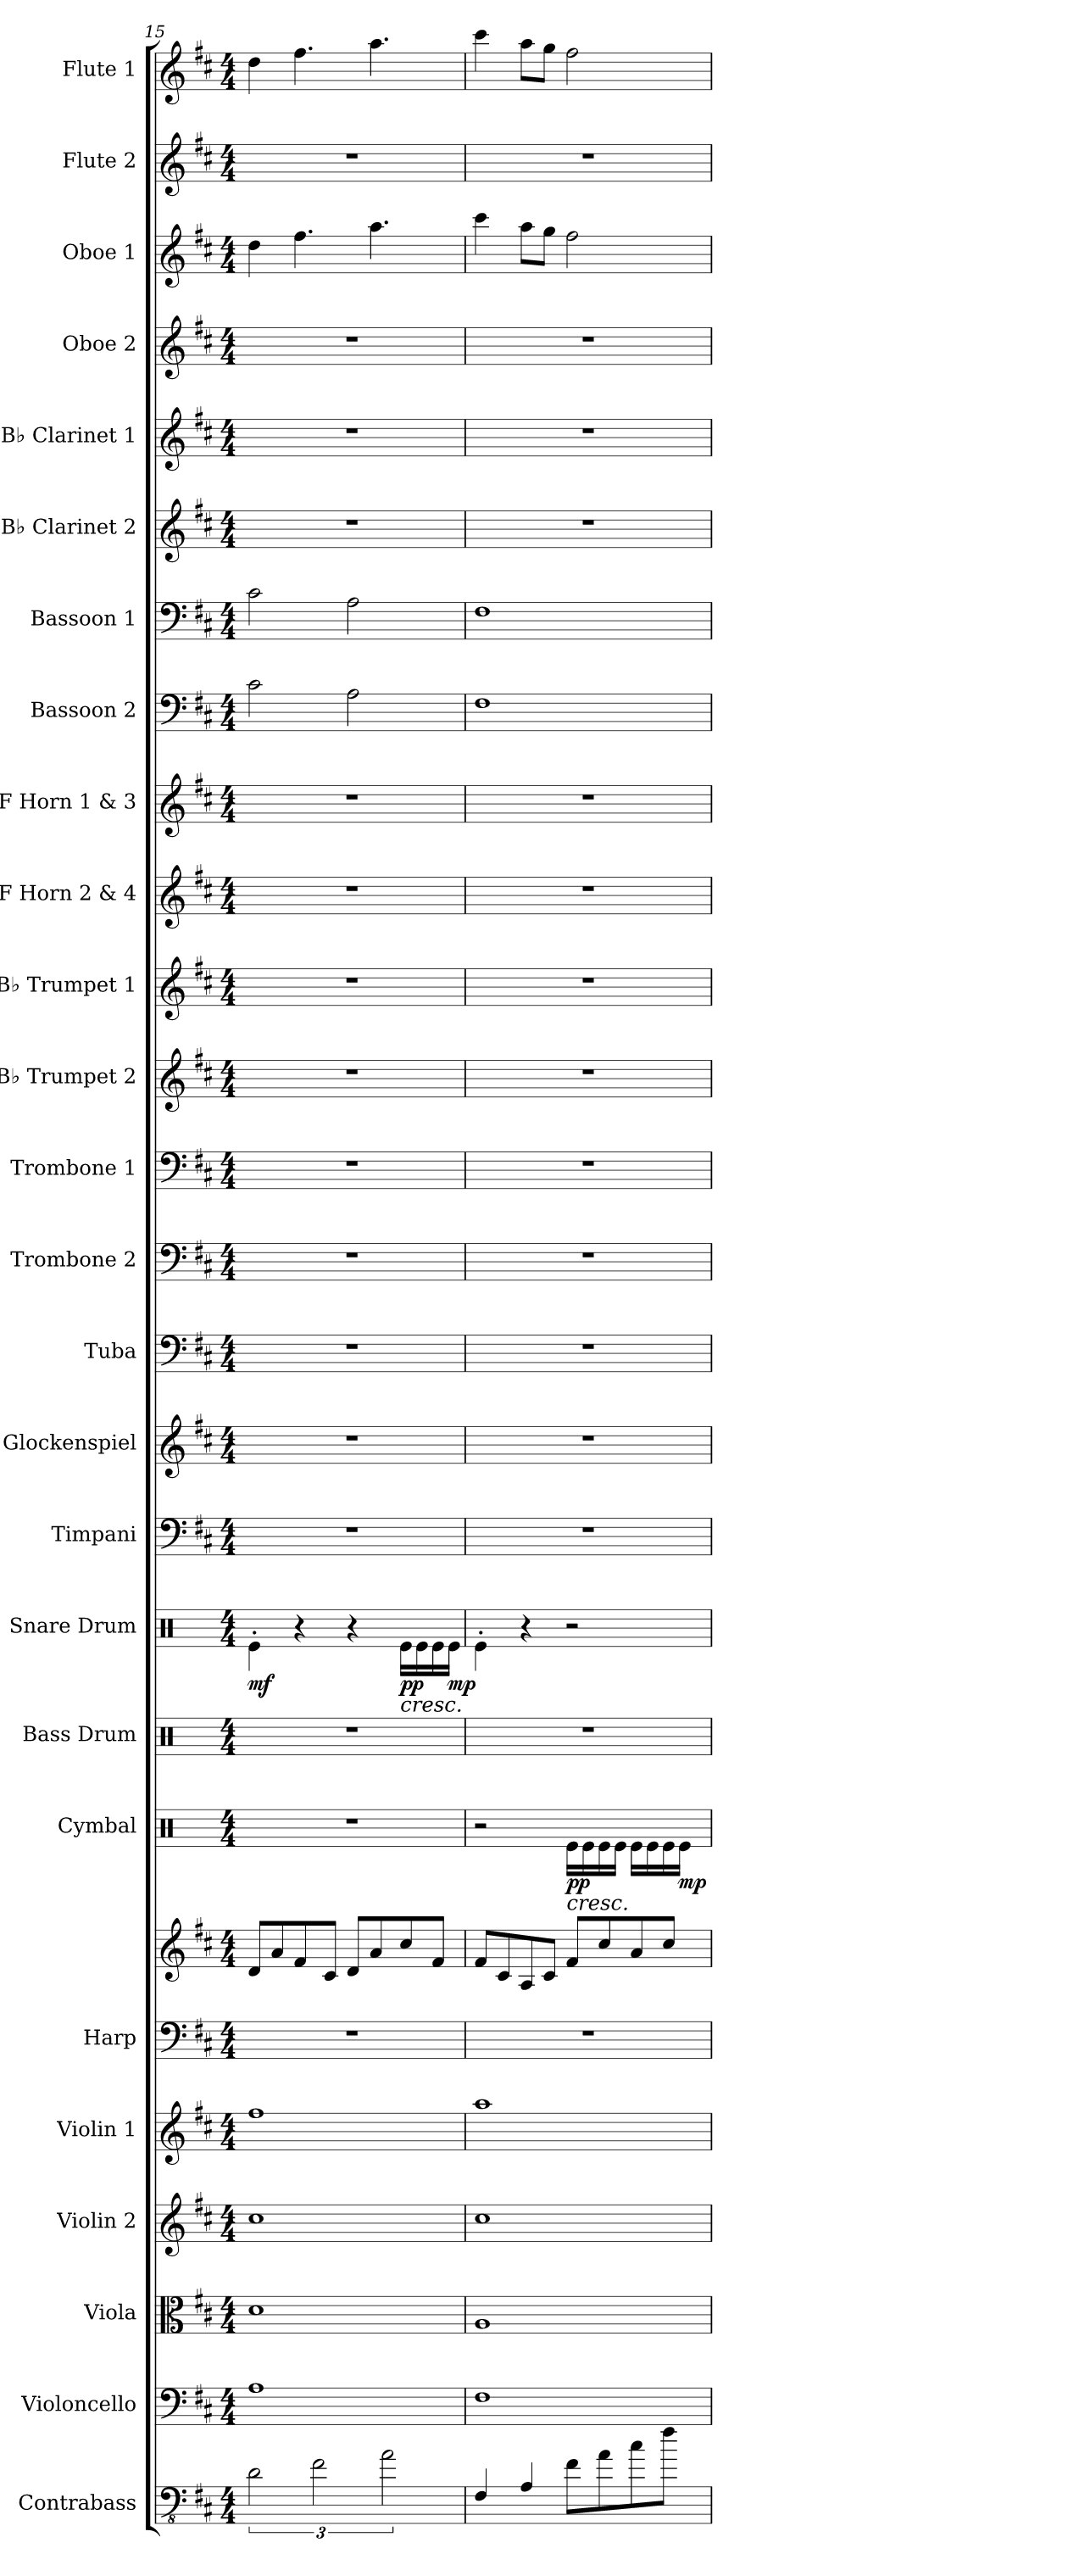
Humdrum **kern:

**kern	**kern	**kern	**kern	**kern	**kern	**kern	**kern	**dynam	**kern	**kern	**dynam	**kern	**kern	**kern	**kern	**kern	**kern	**kern	**kern	**kern	**kern	**kern	**kern	**kern	**kern	**kern	**kern	**kern
*part26	*part25	*part24	*part23	*part22	*part21	*part21	*part20	*part20	*part19	*part18	*part18	*part17	*part16	*part15	*part14	*part13	*part12	*part11	*part10	*part9	*part8	*part7	*part6	*part5	*part4	*part3	*part2	*part1
*staff27	*staff26	*staff25	*staff24	*staff23	*staff22	*staff21	*staff20	*staff20	*staff19	*staff18	*staff18	*staff17	*staff16	*staff15	*staff14	*staff13	*staff12	*staff11	*staff10	*staff9	*staff8	*staff7	*staff6	*staff5	*staff4	*staff3	*staff2	*staff1
*I"Contrabass	*I"Violoncello	*I"Viola	*I"Violin 2	*I"Violin 1	*I"Harp	*	*I"Cymbal	*	*I"Bass Drum	*I"Snare Drum	*	*I"Timpani	*I"Glockenspiel	*I"Tuba	*I"Trombone 2	*I"Trombone 1	*I"B♭ Trumpet 2	*I"B♭ Trumpet 1	*I"F Horn 2 &amp; 4	*I"F Horn 1 &amp; 3	*I"Bassoon 2	*I"Bassoon 1	*I"B♭ Clarinet 2	*I"B♭ Clarinet 1	*I"Oboe 2	*I"Oboe 1	*I"Flute 2	*I"Flute 1
*I'Cb.	*I'Vc.	*I'Vla.	*I'Vln. 2	*I'Vln. 1	*I'Hrp.	*	*I'Cym.	*	*I'B. Dr.	*I'Sn. Dr.	*	*I'Timp.	*I'Glk.	*I'Tba.	*I'Tbn. 2	*I'Tbn. 1	*I'B♭ Tpt. 2	*I'B♭ Tpt. 1	*I'F Hn. 2 4	*I'F Hn. 1 3	*I'Bsn. 2	*I'Bsn. 1	*I'B♭ Cl. 2	*I'B♭ Cl. 1	*I'Ob. 2	*I'Ob. 1	*I'Fl. 2	*I'Fl. 1
*clefFv4	*clefF4	*clefC3	*clefG2	*clefG2	*clefF4	*clefG2	*clefX	*	*clefX	*clefX	*	*clefF4	*clefG2	*clefF4	*clefF4	*clefF4	*clefG2	*clefG2	*clefG2	*clefG2	*clefF4	*clefF4	*clefG2	*clefG2	*clefG2	*clefG2	*clefG2	*clefG2
*ITrd7c12	*	*	*	*	*	*	*	*	*	*	*	*	*ITrd-14c-24	*	*	*	*ITrd1c2	*ITrd1c2	*ITrd4c7	*ITrd4c7	*	*	*ITrd1c2	*ITrd1c2	*	*	*	*
*k[f#c#]	*k[f#c#]	*k[f#c#]	*k[f#c#]	*k[f#c#]	*k[f#c#]	*k[f#c#]	*k[]	*	*k[]	*k[]	*	*k[f#c#]	*k[f#c#]	*k[f#c#]	*k[f#c#]	*k[f#c#]	*k[]	*k[]	*k[f#]	*k[f#]	*k[f#c#]	*k[f#c#]	*k[]	*k[]	*k[f#c#]	*k[f#c#]	*k[f#c#]	*k[f#c#]
*M4/4	*M4/4	*M4/4	*M4/4	*M4/4	*M4/4	*M4/4	*M4/4	*	*M4/4	*M4/4	*	*M4/4	*M4/4	*M4/4	*M4/4	*M4/4	*M4/4	*M4/4	*M4/4	*M4/4	*M4/4	*M4/4	*M4/4	*M4/4	*M4/4	*M4/4	*M4/4	*M4/4
=15	=15	=15	=15	=15	=15	=15	=15	=15	=15	=15	=15	=15	=15	=15	=15	=15	=15	=15	=15	=15	=15	=15	=15	=15	=15	=15	=15	=15
!	!	!	!	!	!	!	!	!	!	!	!LO:DY:b	!	!	!	!	!	!	!	!	!	!	!	!	!	!	!	!	!
3DD\	1A	1d	1cc#	1ff#	1r	8d/L	1r	.	1r	4Re'\	mf	1r	1r	1r	1r	1r	1r	1r	1r	1r	2c#\	2c#\	1r	1r	1r	4dd\	1r	4dd\
.	.	.	.	.	.	8a/	.	.	.	.	.	.	.	.	.	.	.	.	.	.	.	.	.	.	.	.	.	.
.	.	.	.	.	.	8f#/	.	.	.	4r	.	.	.	.	.	.	.	.	.	.	.	.	.	.	.	4.ff#\	.	4.ff#\
3FF#\	.	.	.	.	.	.	.	.	.	.	.	.	.	.	.	.	.	.	.	.	.	.	.	.	.	.	.	.
.	.	.	.	.	.	8c#/J	.	.	.	.	.	.	.	.	.	.	.	.	.	.	.	.	.	.	.	.	.	.
.	.	.	.	.	.	8d/L	.	.	.	4r	.	.	.	.	.	.	.	.	.	.	2A\	2A\	.	.	.	.	.	.
.	.	.	.	.	.	8a/	.	.	.	.	.	.	.	.	.	.	.	.	.	.	.	.	.	.	.	4.aa\	.	4.aa\
3AA\	.	.	.	.	.	.	.	.	.	.	.	.	.	.	.	.	.	.	.	.	.	.	.	.	.	.	.	.
!	!	!	!	!	!	!	!	!	!	!	!LO:HP:b	!	!	!	!	!	!	!	!	!	!	!	!	!	!	!	!	!
!	!	!	!	!	!	!	!	!	!	!	!LO:DY:n=1:b	!	!	!	!	!	!	!	!	!	!	!	!	!	!	!	!	!
.	.	.	.	.	.	8cc#/	.	.	.	16Re\LL	< pp	.	.	.	.	.	.	.	.	.	.	.	.	.	.	.	.	.
.	.	.	.	.	.	.	.	.	.	16Re\	.	.	.	.	.	.	.	.	.	.	.	.	.	.	.	.	.	.
.	.	.	.	.	.	8f#/J	.	.	.	16Re\	.	.	.	.	.	.	.	.	.	.	.	.	.	.	.	.	.	.
!	!	!	!	!	!	!	!	!	!	!	!LO:DY:n=2:b	!	!	!	!	!	!	!	!	!	!	!	!	!	!	!	!	!
.	.	.	.	.	.	.	.	.	.	16Re\JJ	mp	.	.	.	.	.	.	.	.	.	.	.	.	.	.	.	.	.
.	.	.	.	.	.	.	.	.	.	.	[	.	.	.	.	.	.	.	.	.	.	.	.	.	.	.	.	.
=16	=16	=16	=16	=16	=16	=16	=16	=16	=16	=16	=16	=16	=16	=16	=16	=16	=16	=16	=16	=16	=16	=16	=16	=16	=16	=16	=16	=16
!	!	!	!	!	!	!	!	!	!	!	!LO:DY:b	!	!	!	!	!	!	!	!	!	!	!	!	!	!	!	!	!
!	!	!	!	!	!	!	!	!	!	!	!LO:DY:n=1:b	!	!	!	!	!	!	!	!	!	!	!	!	!	!	!	!	!
4FFF#/	1F#	1A	1cc#	1aa	1r	8f#/L	2r	.	1r	4Re'\	mf mf	1r	1r	1r	1r	1r	1r	1r	1r	1r	1F#	1F#	1r	1r	1r	4ccc#\	1r	4ccc#\
.	.	.	.	.	.	8c#/	.	.	.	.	.	.	.	.	.	.	.	.	.	.	.	.	.	.	.	.	.	.
4AAA/	.	.	.	.	.	8A/	.	.	.	4r	.	.	.	.	.	.	.	.	.	.	.	.	.	.	.	8aa\L	.	8aa\L
.	.	.	.	.	.	8c#/J	.	.	.	.	.	.	.	.	.	.	.	.	.	.	.	.	.	.	.	8gg\J	.	8gg\J
!	!	!	!	!	!	!	!	!LO:HP:b	!	!	!	!	!	!	!	!	!	!	!	!	!	!	!	!	!	!	!	!
!	!	!	!	!	!	!	!	!LO:DY:n=1:b	!	!	!	!	!	!	!	!	!	!	!	!	!	!	!	!	!	!	!	!
8FF#\L	.	.	.	.	.	8f#/L	16Re\LL	< pp	.	2r	.	.	.	.	.	.	.	.	.	.	.	.	.	.	.	2ff#\	.	2ff#\
.	.	.	.	.	.	.	16Re\	.	.	.	.	.	.	.	.	.	.	.	.	.	.	.	.	.	.	.	.	.
8AA\	.	.	.	.	.	8cc#/	16Re\	.	.	.	.	.	.	.	.	.	.	.	.	.	.	.	.	.	.	.	.	.
.	.	.	.	.	.	.	16Re\JJ	.	.	.	.	.	.	.	.	.	.	.	.	.	.	.	.	.	.	.	.	.
8C#\	.	.	.	.	.	8a/	16Re\LL	.	.	.	.	.	.	.	.	.	.	.	.	.	.	.	.	.	.	.	.	.
.	.	.	.	.	.	.	16Re\	.	.	.	.	.	.	.	.	.	.	.	.	.	.	.	.	.	.	.	.	.
8F#\J	.	.	.	.	.	8cc#/J	16Re\	.	.	.	.	.	.	.	.	.	.	.	.	.	.	.	.	.	.	.	.	.
!	!	!	!	!	!	!	!	!LO:DY:n=2:b	!	!	!	!	!	!	!	!	!	!	!	!	!	!	!	!	!	!	!	!
.	.	.	.	.	.	.	16Re\JJ	mp	.	.	.	.	.	.	.	.	.	.	.	.	.	.	.	.	.	.	.	.
.	.	.	.	.	.	.	.	[	.	.	.	.	.	.	.	.	.	.	.	.	.	.	.	.	.	.	.	.
=	=	=	=	=	=	=	=	=	=	=	=	=	=	=	=	=	=	=	=	=	=	=	=	=	=	=	=	=
*-	*-	*-	*-	*-	*-	*-	*-	*-	*-	*-	*-	*-	*-	*-	*-	*-	*-	*-	*-	*-	*-	*-	*-	*-	*-	*-	*-	*-
